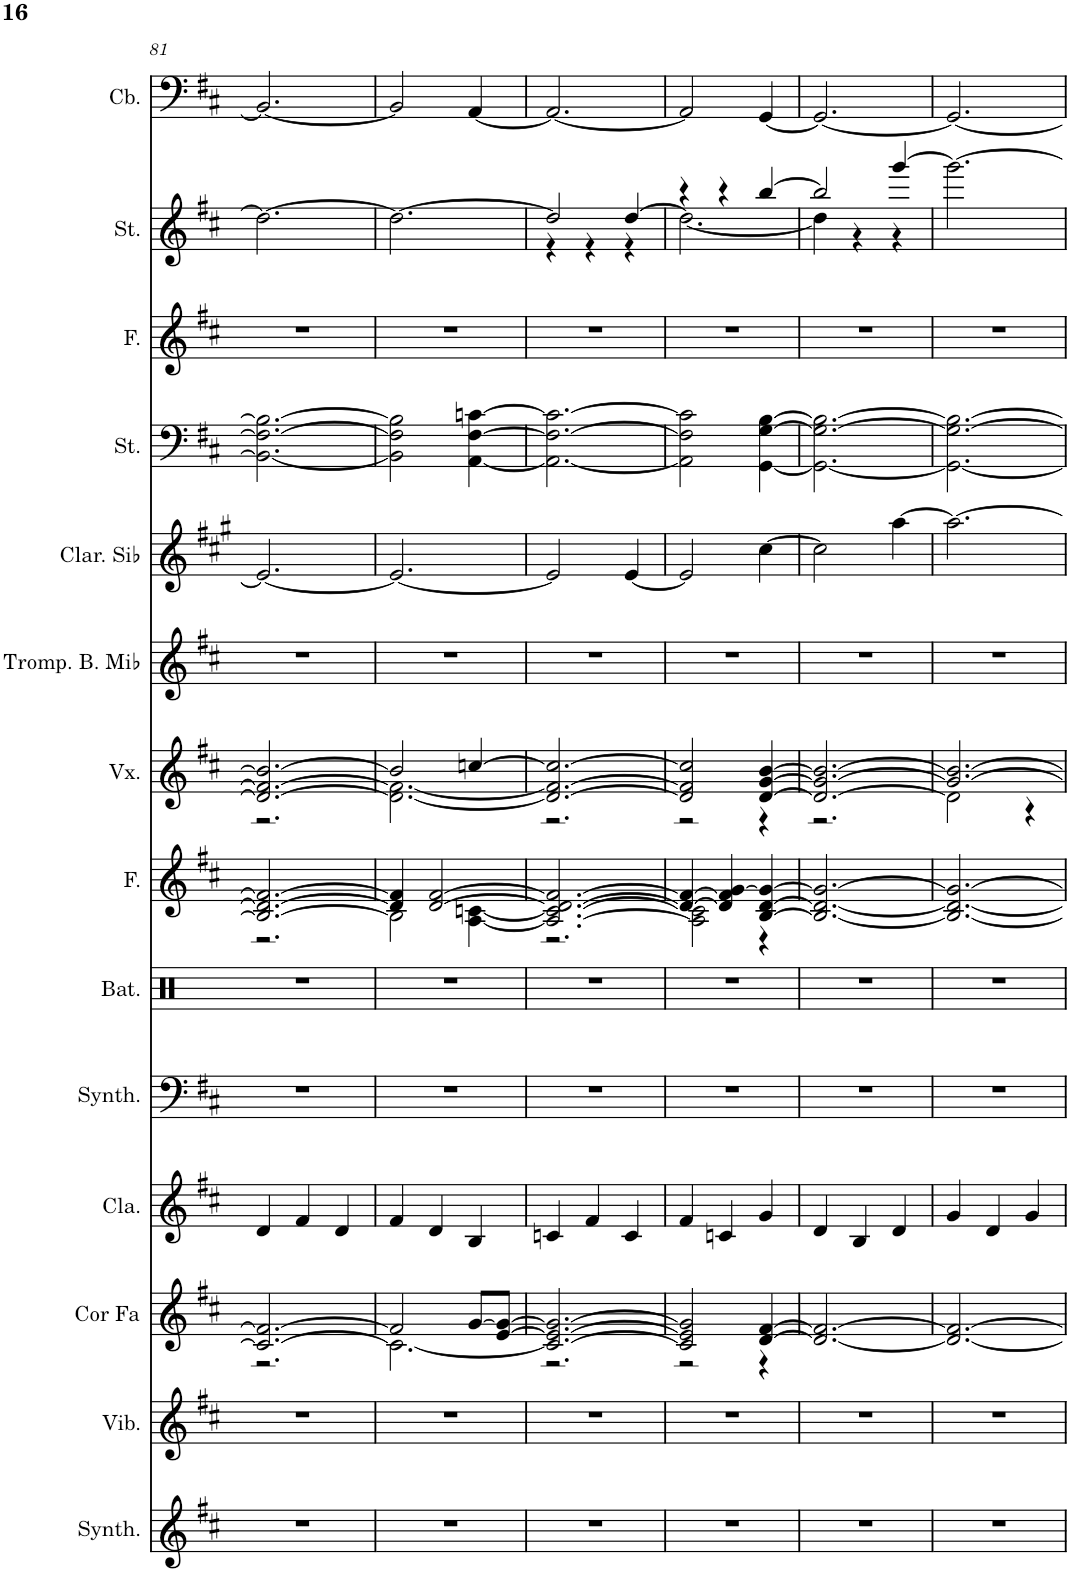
**kern	**kern	**kern	**kern	**kern	**kern	**kern	**kern	**kern	**kern	**kern	**kern	**kern	**kern
*part14	*part13	*part12	*part11	*part10	*part9	*part8	*part7	*part6	*part5	*part4	*part3	*part2	*part1
*staff14	*staff13	*staff12	*staff11	*staff10	*staff9	*staff8	*staff7	*staff6	*staff5	*staff4	*staff3	*staff2	*staff1
*I"Synthétiseur de cuivres, Synbras2	*I"Vibraphone, Vibes	*I"Cor en Fa, Fr.horn	*I"Clavecin, Harpsi	*I"Synthétiseur Pad, Warm pad	*I"Batterie, Orch.dr	*I"Femmes, Choir ah	*I"Voix, Syn vox	*I"Trompette Basse en Mib, Trumpet	*I"Clarinette en Sib	*I"Cordes, Slow str	*I"Femmes, Melody	*I"Cordes, Slow str	*I"Contrebasse, Acous.bs
*I'Synth.	*I'Vib.	*I'Cor Fa	*I'Cla.	*I'Synth.	*I'Bat.	*I'F.	*I'Vx.	*I'Tromp. B. Mib	*I'Clar. Sib	*I'St.	*I'F.	*I'St.	*I'Cb.
!!LO:PB:g=z
*clefG2	*clefG2	*clefG2	*clefG2	*clefF4	*clefX	*clefG2	*clefG2	*clefG2	*clefG2	*clefF4	*clefG2	*clefG2	*clefF4
*	*	*Trd4c7	*	*	*	*	*	*Trd5c9	*Trd1c2	*	*	*	*Trd7c12
*k[f#c#]	*k[f#c#]	*k[f#c#]	*k[f#c#]	*k[f#c#]	*k[]	*k[f#c#]	*k[f#c#]	*k[f#c#]	*k[f#c#g#]	*k[f#c#]	*k[f#c#]	*k[f#c#]	*k[f#c#]
*M3/4	*M3/4	*M3/4	*M3/4	*M3/4	*M3/4	*M3/4	*M3/4	*M3/4	*M3/4	*M3/4	*M3/4	*M3/4	*M3/4
=81	=81	=81	=81	=81	=81	=81	=81	=81	=81	=81	=81	=81	=81
*	*	*^	*	*	*	*^	*^	*	*	*	*	*	*
2.r	2.r	2.c#/_ 2.f#/_	2.r	4d/	2.r	2.r	2.B/_ 2.d/_ 2.f#/_	2.r	2.d/_ 2.f#/_ 2.b/_	2.r	2.r	2.e/_	2.BB\_ 2.F#\_ 2.B\_	2.r	2.dd\_	2.BB/_
.	.	.	.	4f#/	.	.	.	.	.	.	.	.	.	.	.	.
.	.	.	.	4d/	.	.	.	.	.	.	.	.	.	.	.	.
=82	=82	=82	=82	=82	=82	=82	=82	=82	=82	=82	=82	=82	=82	=82	=82	=82
2.r	2.r	2f#/]	2.c#\_	4f#/	2.r	2.r	4d/] 4f#/]	2B\]	2b/]	2.d\_ 2.f#\_	2.r	2.e/_	2BB\] 2F#\] 2B\]	2.r	2.dd\_	2BB/]
.	.	.	.	4d/	.	.	[2d/ [2f#/	.	.	.	.	.	.	.	.	.
.	.	[8g/L	.	4B/	.	.	.	[4A\ [4cn\	[4ccn/	.	.	.	[4AA\ [4F#\ [4cn\	.	.	[4AA/
.	.	[8e/ 8g/_J	.	.	.	.	.	.	.	.	.	.	.	.	.	.
=83	=83	=83	=83	=83	=83	=83	=83	=83	=83	=83	=83	=83	=83	=83	=83	=83
*	*	*	*	*	*	*	*	*	*	*	*	*	*	*	*^	*
2.r	2.r	2.c#/_ 2.e/_ 2.g/_	2.r	4cn/	2.r	2.r	2.A/_ 2.c/_ 2.d/_ 2.f#/_	2.r	2.d/_ 2.f#/_ 2.cc/_	2.r	2.r	2e/]	2.AA\_ 2.F#\_ 2.c\_	2.r	2dd/]	4r	2.AA/_
.	.	.	.	4f#/	.	.	.	.	.	.	.	.	.	.	.	4r	.
.	.	.	.	4c/	.	.	.	.	.	.	.	[4e/	.	.	[4dd/	4r	.
=84	=84	=84	=84	=84	=84	=84	=84	=84	=84	=84	=84	=84	=84	=84	=84	=84	=84
2.r	2.r	2c#/] 2e/] 2g/]	2r	4f#/	2.r	2.r	4d/_ 4f#/_	2A\] 2c\]	2d/] 2f#/] 2cc/]	2r	2.r	2e/]	2AA\] 2F#\] 2c\]	2.r	4r	2.dd\_	2AA/]
.	.	.	.	4cn/	.	.	4d/] 4f#/] [4g/	.	.	.	.	.	.	.	4r	.	.
.	.	[4d/ [4f#/	4r	4g/	.	.	[4B/ [4d/ 4g/_	4r	[4d/ [4g/ [4b/	4r	.	[4cc#\	[4GG\ [4G\ [4B\	.	[4bb/	.	[4GG/
*	*	*v	*v	*	*	*	*v	*v	*	*	*	*	*	*	*	*	*
=85	=85	=85	=85	=85	=85	=85	=85	=85	=85	=85	=85	=85	=85	=85	=85
2.r	2.r	2.d/_ 2.f#/_	4d/	2.r	2.r	2.B/_ 2.d/_ 2.g/_	2.d/_ 2.g/_ 2.b/_	2.r	2.r	2cc#\]	2.GG\_ 2.G\_ 2.B\_	2.r	2bb/]	4dd\]	2.GG/_
.	.	.	4B/	.	.	.	.	.	.	.	.	.	.	4r	.
.	.	.	4d/	.	.	.	.	.	.	[4aa\	.	.	[4ggg/	4r	.
*	*	*	*	*	*	*	*	*	*	*	*	*	*v	*v	*
=86	=86	=86	=86	=86	=86	=86	=86	=86	=86	=86	=86	=86	=86	=86
2.r	2.r	2.d/_ 2.f#/_	4g/	2.r	2.r	2.B/_ 2.d/_ 2.g/_	2.g/_ 2.b/_	2d\]	2.r	2.aa\_	2.GG\_ 2.G\_ 2.B\_	2.r	2.ggg\_	2.GG/_
.	.	.	4d/	.	.	.	.	.	.	.	.	.	.	.
.	.	.	4g/	.	.	.	.	4r	.	.	.	.	.	.
*	*	*	*	*	*	*	*v	*v	*	*	*	*	*	*
=	=	=	=	=	=	=	=	=	=	=	=	=	=
*-	*-	*-	*-	*-	*-	*-	*-	*-	*-	*-	*-	*-	*-
